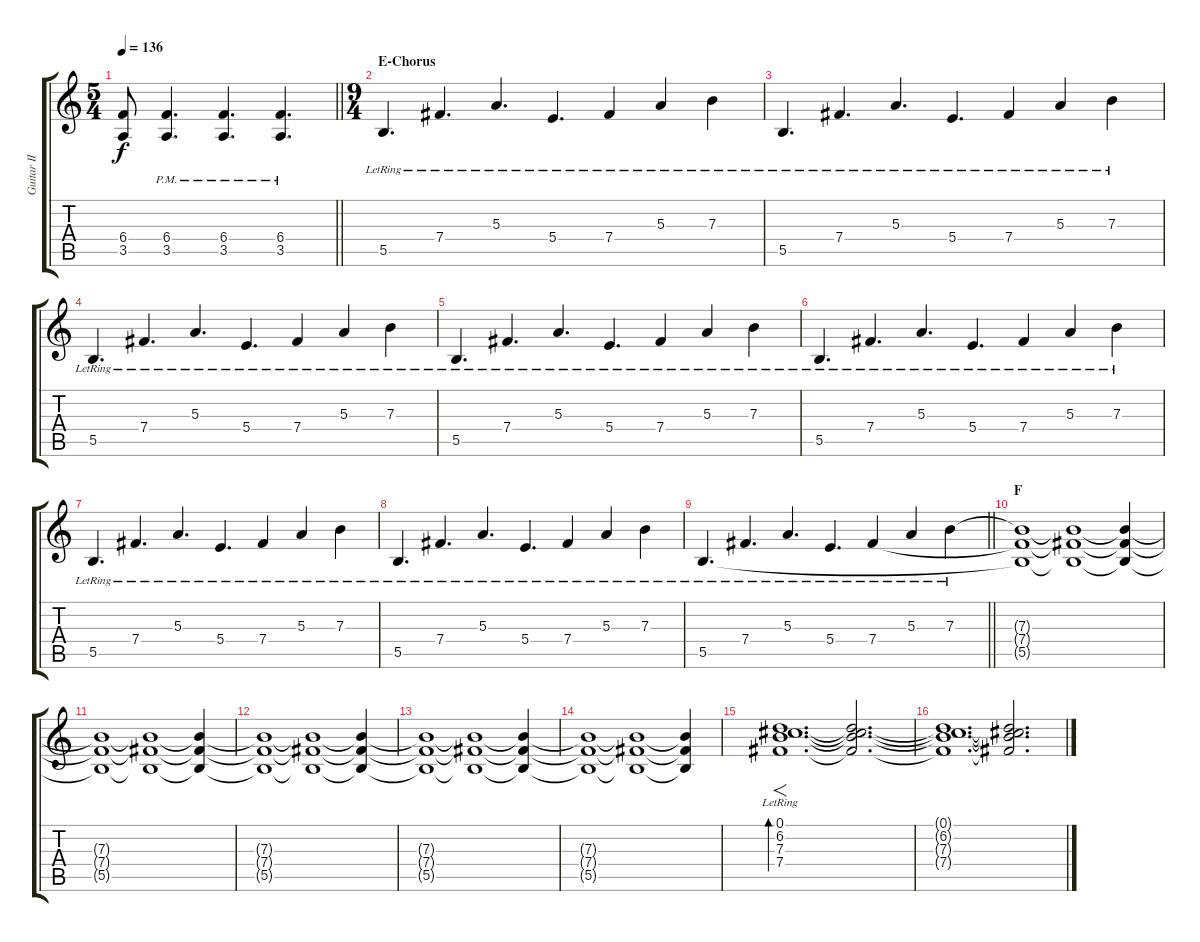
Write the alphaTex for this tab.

\track ("Guitar II" "Guitar II") {instrument distortionguitar}
\staff {score tabs}
\tuning (Db4 Ab3 E3 B2 Gb2 B1) {hide}
\ts (5 4)
\tempo 136
\clef g2
\barLineRight lightlight
\ks c
(6.4{t} 3.5{t}).8{dy f} (6.4{pm} 3.5{pm}).4{d} (6.4{pm} 3.5{pm}).4{d} (6.4{pm} 3.5{pm}).4{d} |
\ts (9 4)
\section ("" "E-Chorus")
5.5{lr}.4{d} 7.4{lr}.4{d} 5.3{lr}.4{d} 5.4{lr}.4{d} 7.4{lr}.4 5.3{lr}.4 7.3{lr}.4 |
5.5{lr}.4{d} 7.4{lr}.4{d} 5.3{lr}.4{d} 5.4{lr}.4{d} 7.4{lr}.4 5.3{lr}.4 7.3{lr}.4 |
5.5{lr}.4{d} 7.4{lr}.4{d} 5.3{lr}.4{d} 5.4{lr}.4{d} 7.4{lr}.4 5.3{lr}.4 7.3{lr}.4 |
5.5{lr}.4{d} 7.4{lr}.4{d} 5.3{lr}.4{d} 5.4{lr}.4{d} 7.4{lr}.4 5.3{lr}.4 7.3{lr}.4 |
5.5{lr}.4{d} 7.4{lr}.4{d} 5.3{lr}.4{d} 5.4{lr}.4{d} 7.4{lr}.4 5.3{lr}.4 7.3{lr}.4 |
5.5{lr}.4{d} 7.4{lr}.4{d} 5.3{lr}.4{d} 5.4{lr}.4{d} 7.4{lr}.4 5.3{lr}.4 7.3{lr}.4 |
5.5{lr}.4{d} 7.4{lr}.4{d} 5.3{lr}.4{d} 5.4{lr}.4{d} 7.4{lr}.4 5.3{lr}.4 7.3{lr}.4 |
\barLineRight lightlight
5.5{lr}.4{d} 7.4{lr}.4{d} 5.3{lr}.4{d} 5.4{lr}.4{d} 7.4{lr}.4 5.3{lr}.4 7.3{lr}.4 |
\section ("" "F")
(7.3{t} 7.4{t} 5.5{t}).1 (7.3{t} 7.4{t} 5.5{t}).1 (7.3{t} 7.4{t} 5.5{t}).4 |
(7.3{t} 7.4{t} 5.5{t}).1 (7.3{t} 7.4{t} 5.5{t}).1 (7.3{t} 7.4{t} 5.5{t}).4 |
(7.3{t} 7.4{t} 5.5{t}).1 (7.3{t} 7.4{t} 5.5{t}).1 (7.3{t} 7.4{t} 5.5{t}).4 |
(7.3{t} 7.4{t} 5.5{t}).1 (7.3{t} 7.4{t} 5.5{t}).1 (7.3{t} 7.4{t} 5.5{t}).4 |
(7.3{t} 7.4{t} 5.5{t}).1 (7.3{t} 7.4{t} 5.5{t}).1 (7.3{t} 7.4{t} 5.5{t}).4 |
(0.1{lr} 6.2{lr} 7.3{lr} 7.4).1{f d bd 480 instrument overdrivenguitar} (0.1{t} 6.2{t} 7.3{t} 7.4{t}).2{d} |
(0.1{t} 6.2{t} 7.3{t} 7.4{t}).1{d} (0.1{t} 6.2{t} 7.3{t} 7.4{t}).2{d}
